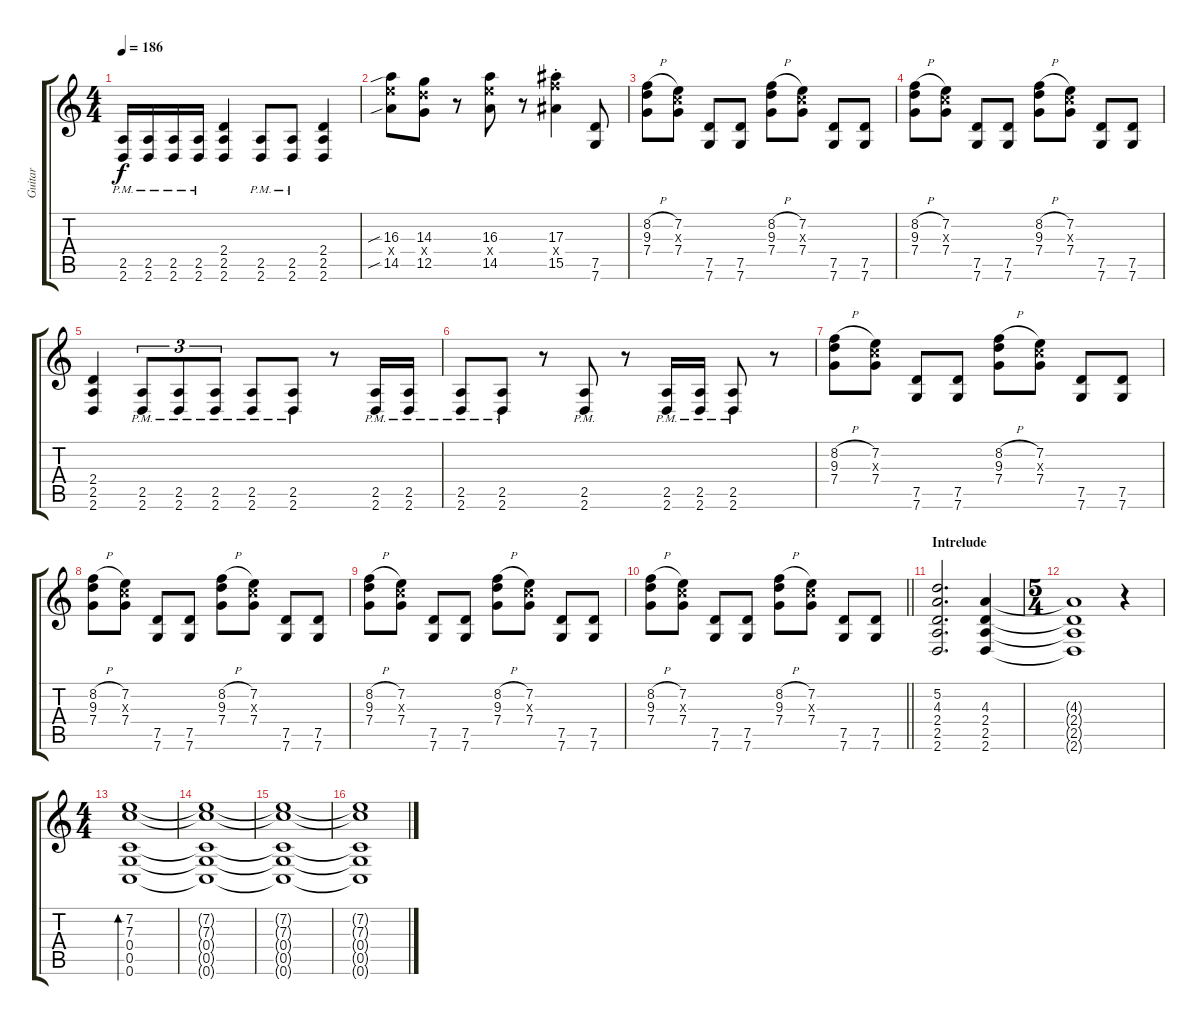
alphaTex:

\track ("Guitar" "Guitar") {instrument distortionguitar}
\staff {score tabs}
\tuning (D4 A3 F3 C3 G2 C2) {hide}
\ts (4 4)
\tempo 186
\clef g2
\ks c
(2.5{pm} 2.6{pm}).16{dy f} (2.5{pm} 2.6{pm}).16 (2.5{pm} 2.6{pm}).16 (2.5{pm} 2.6{pm}).16 (2.4 2.5 2.6).4 (2.5{pm} 2.6{pm}).8 (2.5{pm} 2.6{pm}).8 (2.4 2.5 2.6).4 |
(16.3{sib} 16.4{x} 14.5{sib}).8 (14.3 14.4{x} 12.5).8 r.8 (16.3 16.4{x} 14.5).8 r.8 (17.3{st} 17.4{x} 15.5{st}).4 (7.5 7.6).8 |
(8.2{h} 9.3 7.4).8 (7.2 7.3{x} 7.4).8 (7.5 7.6).8 (7.5 7.6).8 (8.2{h} 9.3 7.4).8 (7.2 7.3{x} 7.4).8 (7.5 7.6).8 (7.5 7.6).8 |
(8.2{h} 9.3 7.4).8 (7.2 7.3{x} 7.4).8 (7.5 7.6).8 (7.5 7.6).8 (8.2{h} 9.3 7.4).8 (7.2 7.3{x} 7.4).8 (7.5 7.6).8 (7.5 7.6).8 |
(2.4 2.5 2.6).4 (2.5{pm} 2.6{pm}).8{tu (3 2)} (2.5{pm} 2.6{pm}).8{tu (3 2)} (2.5{pm} 2.6{pm}).8{tu (3 2)} (2.5{pm} 2.6{pm}).8 (2.5{pm} 2.6{pm}).8 r.8 (2.5{pm} 2.6{pm}).16 (2.5{pm} 2.6{pm}).16 |
(2.5{pm} 2.6{pm}).8 (2.5{pm} 2.6{pm}).8 r.8 (2.5{pm} 2.6{pm}).8 r.8 (2.5{pm} 2.6{pm}).16 (2.5{pm} 2.6{pm}).16 (2.5{pm} 2.6{pm}).8 r.8 |
(8.2{h} 9.3 7.4).8 (7.2 7.3{x} 7.4).8 (7.5 7.6).8 (7.5 7.6).8 (8.2{h} 9.3 7.4).8 (7.2 7.3{x} 7.4).8 (7.5 7.6).8 (7.5 7.6).8 |
(8.2{h} 9.3 7.4).8 (7.2 7.3{x} 7.4).8 (7.5 7.6).8 (7.5 7.6).8 (8.2{h} 9.3 7.4).8 (7.2 7.3{x} 7.4).8 (7.5 7.6).8 (7.5 7.6).8 |
(8.2{h} 9.3 7.4).8 (7.2 7.3{x} 7.4).8 (7.5 7.6).8 (7.5 7.6).8 (8.2{h} 9.3 7.4).8 (7.2 7.3{x} 7.4).8 (7.5 7.6).8 (7.5 7.6).8 |
\barLineRight lightlight
(8.2{h} 9.3 7.4).8 (7.2 7.3{x} 7.4).8 (7.5 7.6).8 (7.5 7.6).8 (8.2{h} 9.3 7.4).8 (7.2 7.3{x} 7.4).8 (7.5 7.6).8 (7.5 7.6).8 |
\section ("" "Intrelude")
(5.2 4.3 2.4 2.5 2.6).2{d} (4.3 2.4 2.5 2.6).4 |
\ts (5 4)
(4.3{t} 2.4{t} 2.5{t} 2.6{t}).1 r.4 |
\ts (4 4)
(7.2 7.3 0.4 0.5 0.6).1{bd 120} |
(7.2{t} 7.3{t} 0.4{t} 0.5{t} 0.6{t}).1 |
(7.2{t} 7.3{t} 0.4{t} 0.5{t} 0.6{t}).1{volume 0} |
(7.2{t} 7.3{t} 0.4{t} 0.5{t} 0.6{t}).1
